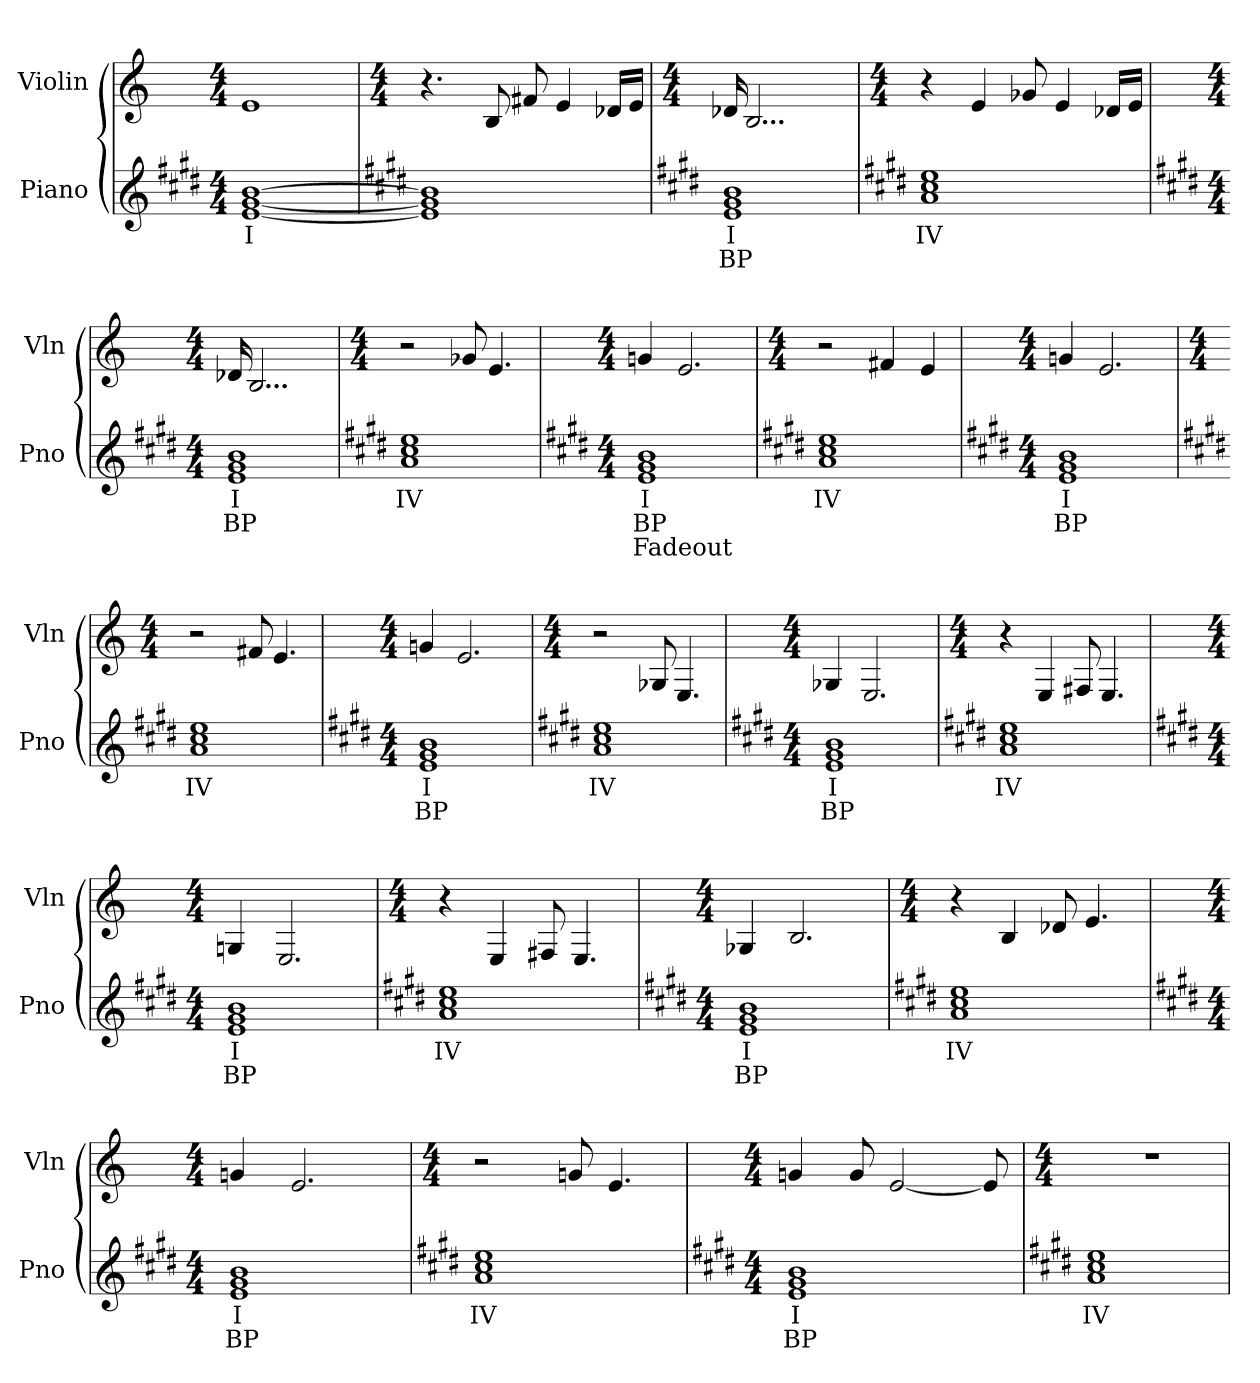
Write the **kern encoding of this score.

**kern	**text	**text	**text	**kern
*part2	*part2	*part2	*part2	*part1
*staff2	*staff2	*staff2	*staff2	*staff1
*I"Piano	*	*	*	*I"Violin
*I'Pno	*	*	*	*I'Vln
*k[f#c#g#d#]	*	*	*	*
*E:	*	*	*	*
*M4/4	*	*	*	*M4/4
=	=	=	=	=
[1e [1g# [1b	I	.	.	1e
=	=	=	=	=
*k[f#c#g#d#]	*	*	*	*
*E:	*	*	*	*
*	*	*	*	*M4/4
1e] 1g#] 1b]	.	.	.	4.r
.	.	.	.	8B
.	.	.	.	8f#X
.	.	.	.	4e
.	.	.	.	16d-XLL
.	.	.	.	16eJJ
=	=	=	=	=
*k[f#c#g#d#]	*	*	*	*
*E:	*	*	*	*
*	*	*	*	*M4/4
1e 1g# 1b	I	BP	.	16d-X
.	.	.	.	2...B
=	=	=	=	=
*k[f#c#g#d#]	*	*	*	*
*E:	*	*	*	*
*	*	*	*	*M4/4
1a 1cc# 1ee	IV	.	.	4r
.	.	.	.	4e
.	.	.	.	8g-X
.	.	.	.	4e
.	.	.	.	16d-XLL
.	.	.	.	16eJJ
=	=	=	=	=
*k[f#c#g#d#]	*	*	*	*
*E:	*	*	*	*
*M4/4	*	*	*	*M4/4
1e 1g# 1b	I	BP	.	16d-X
.	.	.	.	2...B
=	=	=	=	=
*k[f#c#g#d#]	*	*	*	*
*E:	*	*	*	*
*	*	*	*	*M4/4
1a 1cc# 1ee	IV	.	.	2r
.	.	.	.	8g-X
.	.	.	.	4.e
=	=	=	=	=
*k[f#c#g#d#]	*	*	*	*
*E:	*	*	*	*
*M4/4	*	*	*	*M4/4
1e 1g# 1b	I	BP	Fadeout	4gn
.	.	.	.	2.e
=	=	=	=	=
*k[f#c#g#d#]	*	*	*	*
*E:	*	*	*	*
*	*	*	*	*M4/4
1a 1cc# 1ee	IV	.	.	2r
.	.	.	.	4f#X
.	.	.	.	4e
=	=	=	=	=
*k[f#c#g#d#]	*	*	*	*
*E:	*	*	*	*
*M4/4	*	*	*	*M4/4
1e 1g# 1b	I	BP	.	4gn
.	.	.	.	2.e
=	=	=	=	=
*k[f#c#g#d#]	*	*	*	*
*E:	*	*	*	*
*	*	*	*	*M4/4
1a 1cc# 1ee	IV	.	.	2r
.	.	.	.	8f#X
.	.	.	.	4.e
=	=	=	=	=
*k[f#c#g#d#]	*	*	*	*
*E:	*	*	*	*
*M4/4	*	*	*	*M4/4
1e 1g# 1b	I	BP	.	4gn
.	.	.	.	2.e
=	=	=	=	=
*k[f#c#g#d#]	*	*	*	*
*E:	*	*	*	*
*	*	*	*	*M4/4
1a 1cc# 1ee	IV	.	.	2r
.	.	.	.	8G-X
.	.	.	.	4.E
=	=	=	=	=
*k[f#c#g#d#]	*	*	*	*
*E:	*	*	*	*
*M4/4	*	*	*	*M4/4
1e 1g# 1b	I	BP	.	4G-X
.	.	.	.	2.E
=	=	=	=	=
*k[f#c#g#d#]	*	*	*	*
*E:	*	*	*	*
*	*	*	*	*M4/4
1a 1cc# 1ee	IV	.	.	4r
.	.	.	.	4E
.	.	.	.	8F#X
.	.	.	.	4.E
=	=	=	=	=
*k[f#c#g#d#]	*	*	*	*
*E:	*	*	*	*
*M4/4	*	*	*	*M4/4
1e 1g# 1b	I	BP	.	4Gn
.	.	.	.	2.E
=	=	=	=	=
*k[f#c#g#d#]	*	*	*	*
*E:	*	*	*	*
*	*	*	*	*M4/4
1a 1cc# 1ee	IV	.	.	4r
.	.	.	.	4E
.	.	.	.	8F#X
.	.	.	.	4.E
=	=	=	=	=
*k[f#c#g#d#]	*	*	*	*
*E:	*	*	*	*
*M4/4	*	*	*	*M4/4
1e 1g# 1b	I	BP	.	4G-X
.	.	.	.	2.B
=	=	=	=	=
*k[f#c#g#d#]	*	*	*	*
*E:	*	*	*	*
*	*	*	*	*M4/4
1a 1cc# 1ee	IV	.	.	4r
.	.	.	.	4B
.	.	.	.	8d-X
.	.	.	.	4.e
=	=	=	=	=
*k[f#c#g#d#]	*	*	*	*
*E:	*	*	*	*
*M4/4	*	*	*	*M4/4
1e 1g# 1b	I	BP	.	4gn
.	.	.	.	2.e
=	=	=	=	=
*k[f#c#g#d#]	*	*	*	*
*E:	*	*	*	*
*	*	*	*	*M4/4
1a 1cc# 1ee	IV	.	.	2r
.	.	.	.	8gn
.	.	.	.	4.e
=	=	=	=	=
*k[f#c#g#d#]	*	*	*	*
*E:	*	*	*	*
*M4/4	*	*	*	*M4/4
1e 1g# 1b	I	BP	.	4gn
.	.	.	.	8g
.	.	.	.	[2e
.	.	.	.	8e]
=	=	=	=	=
*k[f#c#g#d#]	*	*	*	*
*E:	*	*	*	*
*	*	*	*	*M4/4
1a 1cc# 1ee	IV	.	.	1r
=	=	=	=	=
*-	*-	*-	*-	*-
